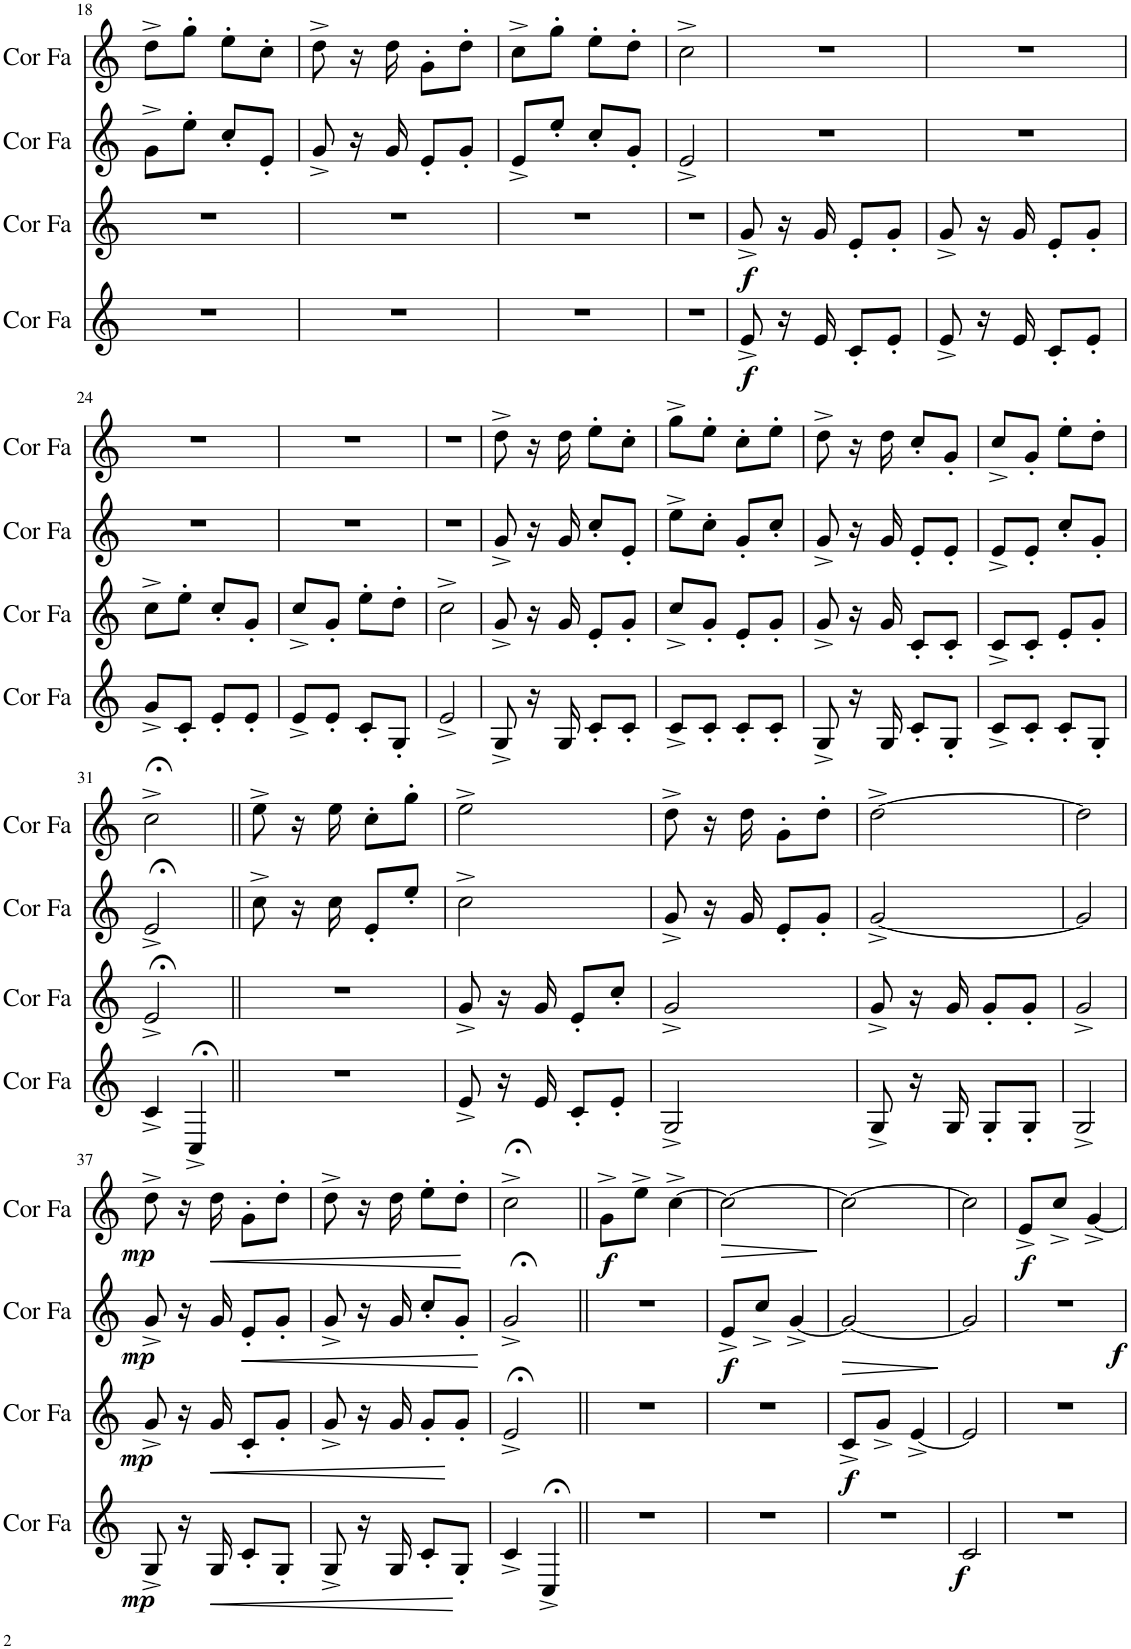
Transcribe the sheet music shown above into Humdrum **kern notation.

**kern	**dynam	**kern	**dynam	**kern	**dynam	**kern	**dynam
*part4	*part4	*part3	*part3	*part2	*part2	*part1	*part1
*staff4	*staff4	*staff3	*staff3	*staff2	*staff2	*staff1	*staff1
*I"Cor en Fa	*	*I"Cor en Fa	*	*I"Cor en Fa	*	*I"Cor en Fa	*
*I'Cor Fa	*	*I'Cor Fa	*	*I'Cor Fa	*	*I'Cor Fa	*
!!LO:PB:g=z
*clefG2	*	*clefG2	*	*clefG2	*	*clefG2	*
*Trd4c7	*	*Trd4c7	*	*Trd4c7	*	*Trd4c7	*
*k[]	*	*k[]	*	*k[]	*	*k[]	*
*M2/4	*	*M2/4	*	*M2/4	*	*M2/4	*
=18	=18	=18	=18	=18	=18	=18	=18
2r	.	2r	.	8g^\L	.	8dd^\L	.
.	.	.	.	8ee'\J	.	8gg'\J	.
.	.	.	.	8cc'/L	.	8ee'\L	.
.	.	.	.	8e'/J	.	8cc'\J	.
=19	=19	=19	=19	=19	=19	=19	=19
2r	.	2r	.	8g^/	.	8dd^\	.
.	.	.	.	16r	.	16r	.
.	.	.	.	16g/	.	16dd\	.
.	.	.	.	8e'/L	.	8g'\L	.
.	.	.	.	8g'/J	.	8dd'\J	.
=20	=20	=20	=20	=20	=20	=20	=20
2r	.	2r	.	8e^/L	.	8cc^\L	.
.	.	.	.	8ee'/J	.	8gg'\J	.
.	.	.	.	8cc'/L	.	8ee'\L	.
.	.	.	.	8g'/J	.	8dd'\J	.
=21	=21	=21	=21	=21	=21	=21	=21
2r	.	2r	.	2e^/	.	2cc^\	.
=22	=22	=22	=22	=22	=22	=22	=22
!	!LO:DY:b	!	!LO:DY:b	!	!	!	!
8e^/	f	8g^/	f	2r	.	2r	.
16r	.	16r	.	.	.	.	.
16e/	.	16g/	.	.	.	.	.
8c'/L	.	8e'/L	.	.	.	.	.
8e'/J	.	8g'/J	.	.	.	.	.
=23	=23	=23	=23	=23	=23	=23	=23
8e^/	.	8g^/	.	2r	.	2r	.
16r	.	16r	.	.	.	.	.
16e/	.	16g/	.	.	.	.	.
8c'/L	.	8e'/L	.	.	.	.	.
8e'/J	.	8g'/J	.	.	.	.	.
!!LO:LB:g=z
=24	=24	=24	=24	=24	=24	=24	=24
8g^/L	.	8cc^\L	.	2r	.	2r	.
8c'/J	.	8ee'\J	.	.	.	.	.
8e'/L	.	8cc'/L	.	.	.	.	.
8e'/J	.	8g'/J	.	.	.	.	.
=25	=25	=25	=25	=25	=25	=25	=25
8e^/L	.	8cc^/L	.	2r	.	2r	.
8e'/J	.	8g'/J	.	.	.	.	.
8c'/L	.	8ee'\L	.	.	.	.	.
8G'/J	.	8dd'\J	.	.	.	.	.
=26	=26	=26	=26	=26	=26	=26	=26
2e^/	.	2cc^\	.	2r	.	2r	.
=27	=27	=27	=27	=27	=27	=27	=27
8G^/	.	8g^/	.	8g^/	.	8dd^\	.
16r	.	16r	.	16r	.	16r	.
16G/	.	16g/	.	16g/	.	16dd\	.
8c'/L	.	8e'/L	.	8cc'/L	.	8ee'\L	.
8c'/J	.	8g'/J	.	8e'/J	.	8cc'\J	.
=28	=28	=28	=28	=28	=28	=28	=28
8c^/L	.	8cc^/L	.	8ee^\L	.	8gg^\L	.
8c'/J	.	8g'/J	.	8cc'\J	.	8ee'\J	.
8c'/L	.	8e'/L	.	8g'/L	.	8cc'\L	.
8c'/J	.	8g'/J	.	8cc'/J	.	8ee'\J	.
=29	=29	=29	=29	=29	=29	=29	=29
8G^/	.	8g^/	.	8g^/	.	8dd^\	.
16r	.	16r	.	16r	.	16r	.
16G/	.	16g/	.	16g/	.	16dd\	.
8c'/L	.	8c'/L	.	8e'/L	.	8cc'/L	.
8G'/J	.	8c'/J	.	8e'/J	.	8g'/J	.
=30	=30	=30	=30	=30	=30	=30	=30
8c^/L	.	8c^/L	.	8e^/L	.	8cc^/L	.
8c'/J	.	8c'/J	.	8e'/J	.	8g'/J	.
8c'/L	.	8e'/L	.	8cc'/L	.	8ee'\L	.
8G'/J	.	8g'/J	.	8g'/J	.	8dd'\J	.
!!LO:LB:g=z
=31	=31	=31	=31	=31	=31	=31	=31
4c^/	.	2e;<^/	.	2e;<^/	.	2cc;<^\	.
4C;<^/	.	.	.	.	.	.	.
=32||	=32||	=32||	=32||	=32||	=32||	=32||	=32||
2r	.	2r	.	8cc^\	.	8ee^\	.
.	.	.	.	16r	.	16r	.
.	.	.	.	16cc\	.	16ee\	.
.	.	.	.	8e'/L	.	8cc'\L	.
.	.	.	.	8ee'/J	.	8gg'\J	.
=33	=33	=33	=33	=33	=33	=33	=33
8e^/	.	8g^/	.	2cc^\	.	2ee^\	.
16r	.	16r	.	.	.	.	.
16e/	.	16g/	.	.	.	.	.
8c'/L	.	8e'/L	.	.	.	.	.
8e'/J	.	8cc'/J	.	.	.	.	.
=34	=34	=34	=34	=34	=34	=34	=34
2G^/	.	2g^/	.	8g^/	.	8dd^\	.
.	.	.	.	16r	.	16r	.
.	.	.	.	16g/	.	16dd\	.
.	.	.	.	8e'/L	.	8g'\L	.
.	.	.	.	8g'/J	.	8dd'\J	.
=35	=35	=35	=35	=35	=35	=35	=35
8G^/	.	8g^/	.	[2g^/	.	[2dd^\	.
16r	.	16r	.	.	.	.	.
16G/	.	16g/	.	.	.	.	.
8G'/L	.	8g'/L	.	.	.	.	.
8G'/J	.	8g'/J	.	.	.	.	.
=36	=36	=36	=36	=36	=36	=36	=36
2G^/	.	2g^/	.	2g/]	.	2dd\]	.
!!LO:LB:g=z
=37	=37	=37	=37	=37	=37	=37	=37
!	!LO:DY:b	!	!LO:DY:b	!	!LO:DY:b	!	!LO:DY:b
8G^/	mp	8g^/	mp	8g^/	mp	8dd^\	mp
16r	.	16r	.	16r	.	16r	.
!	!LO:HP:b	!	!LO:HP:b	!	!	!	!LO:HP:b
16G/	<	16g/	<	16g/	.	16dd\	<
!	!	!	!	!	!LO:HP:b	!	!
8c'/L	.	8c'/L	.	8e'/L	<	8g'\L	.
8G'/J	.	8g'/J	.	8g'/J	.	8dd'\J	.
.	[	.	[	.	[	.	[
=38	=38	=38	=38	=38	=38	=38	=38
8G^/	.	8g^/	.	8g^/	.	8dd^\	.
16r	.	16r	.	16r	.	16r	.
16G/	.	16g/	.	16g/	.	16dd\	.
8c'/L	.	8g'/L	.	8cc'/L	.	8ee'\L	.
8G'/J	.	8g'/J	.	8g'/J	.	8dd'\J	.
=39	=39	=39	=39	=39	=39	=39	=39
4c^/	.	2e;<^/	.	2g;<^/	.	2cc;<^\	.
4C;<^/	.	.	.	.	.	.	.
=40||	=40||	=40||	=40||	=40||	=40||	=40||	=40||
!	!	!	!	!	!	!	!LO:DY:b
2r	.	2r	.	2r	.	8g^\L	f
.	.	.	.	.	.	8ee^\J	.
.	.	.	.	.	.	[4cc^\	.
=41	=41	=41	=41	=41	=41	=41	=41
!	!	!	!	!	!LO:DY:b	!	!LO:HP:b
2r	.	2r	.	8e^/L	f	2cc\_	>
.	.	.	.	8cc^/J	.	.	.
.	.	.	.	[4g^/	.	.	.
.	.	.	.	.	.	.	]
=42	=42	=42	=42	=42	=42	=42	=42
!	!	!	!LO:DY:b	!	!LO:HP:b	!	!
2r	.	8c^/L	f	2g/_	>	2cc\_	.
.	.	8g^/J	.	.	.	.	.
.	.	[4e^/	.	.	.	.	.
.	.	.	.	.	]	.	.
=43	=43	=43	=43	=43	=43	=43	=43
!	!LO:DY:b	!	!	!	!	!	!
2c/	f	2e/]	.	2g/]	.	2cc\]	.
=44	=44	=44	=44	=44	=44	=44	=44
!	!	!	!	!	!LO:DY:b	!	!LO:DY:b
2r	.	2r	.	2r	f	8e^/L	f
.	.	.	.	.	.	8cc^/J	.
.	.	.	.	.	.	[4g^/	.
=	=	=	=	=	=	=	=
*-	*-	*-	*-	*-	*-	*-	*-
